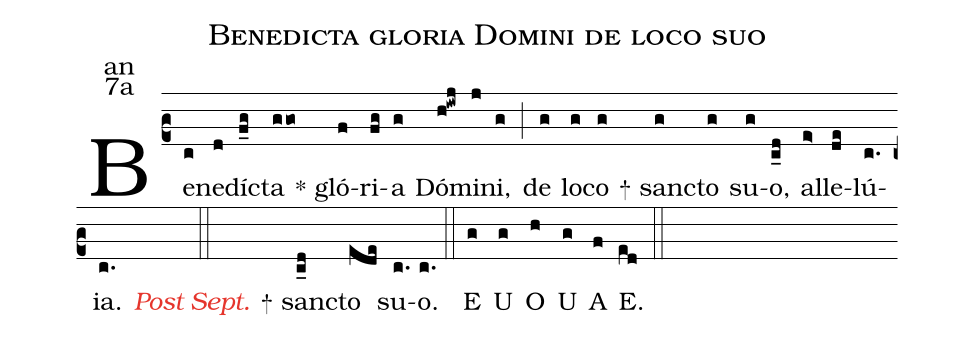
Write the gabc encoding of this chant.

name:Benedicta gloria Domini de loco suo;
office-part:an;
mode:7a;
%%
(c2) Be(c)ne(d)dí(f_g)cta(ggo) <sp>*</sp> gló(f)ri(fg)a(g) Dó(h@iwj)mi(j)ni,(g) (;) de(g) lo(g)co(g) <sp>+</sp> san(g)cto(g) su(g)o,(c_d) al(e>)le(de)lú(c.){ia}.(c.) (::) <i><c>Post Sept.</c></i> <sp>+</sp> s{a}n(c_d)cto(ede) su(c.)o.(c.) (::)
<eu>E(g) U(g) O(h) U(g) A(f) E.(ed) </eu>(::)
